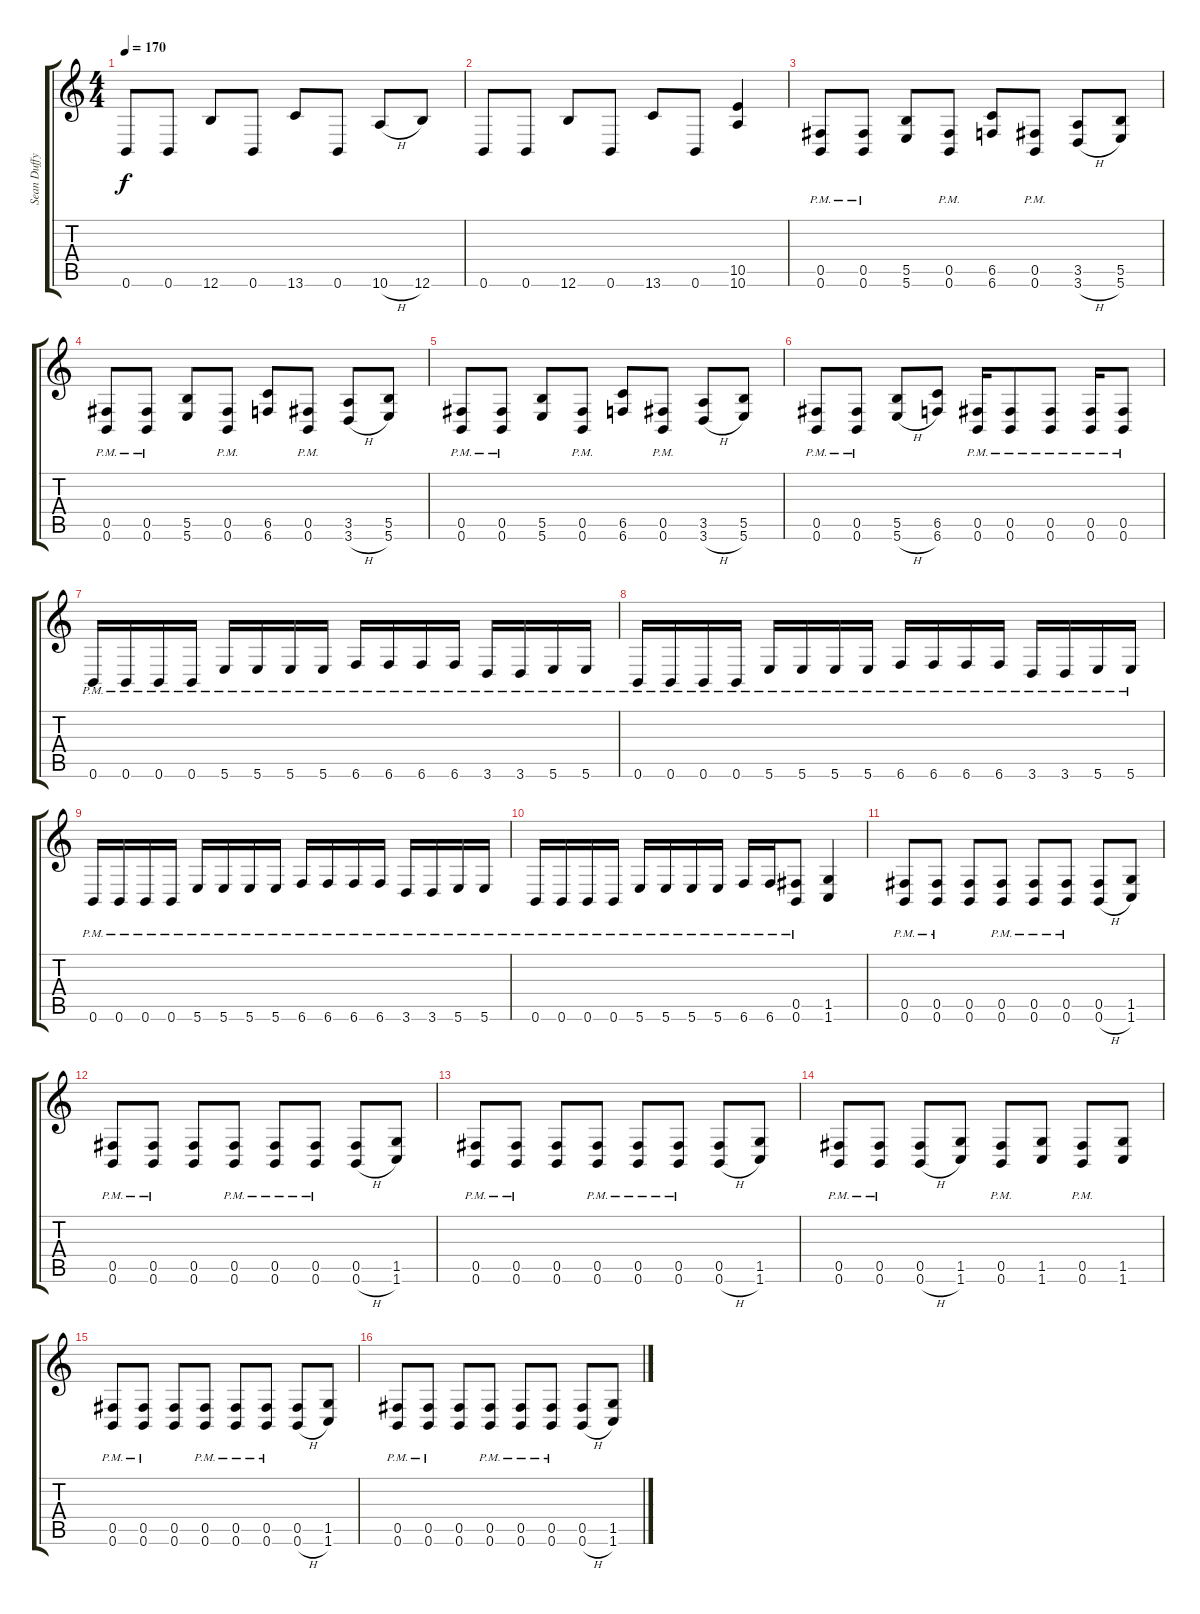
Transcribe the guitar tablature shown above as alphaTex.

\track ("Sean Duffy" "Sean Duffy") {instrument distortionguitar}
\staff {score tabs}
\tuning (Db4 Ab3 E3 B2 Gb2 B1) {hide}
\ts (4 4)
\tempo 170
\clef g2
\ks c
0.6.8{dy f} 0.6.8 12.6.8 0.6.8 13.6.8 0.6.8 10.6{h}.8 12.6.8 |
0.6.8 0.6.8 12.6.8 0.6.8 13.6.8 0.6.8 (10.5 10.6).4 |
(0.5{pm} 0.6{pm}).8 (0.5{pm} 0.6{pm}).8 (5.5 5.6).8 (0.5{pm} 0.6{pm}).8 (6.5 6.6).8 (0.5{pm} 0.6{pm}).8 (3.5 3.6{h}).8 (5.5 5.6).8 |
(0.5{pm} 0.6{pm}).8 (0.5{pm} 0.6{pm}).8 (5.5 5.6).8 (0.5{pm} 0.6{pm}).8 (6.5 6.6).8 (0.5{pm} 0.6{pm}).8 (3.5 3.6{h}).8 (5.5 5.6).8 |
(0.5{pm} 0.6{pm}).8 (0.5{pm} 0.6{pm}).8 (5.5 5.6).8 (0.5{pm} 0.6{pm}).8 (6.5 6.6).8 (0.5{pm} 0.6{pm}).8 (3.5 3.6{h}).8 (5.5 5.6).8 |
(0.5{pm} 0.6{pm}).8 (0.5{pm} 0.6{pm}).8 (5.5 5.6{h}).8 (6.5 6.6).8 (0.5{pm} 0.6{pm}).16 (0.5{pm} 0.6{pm}).8 (0.5{pm} 0.6{pm}).8 (0.5{pm} 0.6{pm}).16 (0.5{pm} 0.6{pm}).8 |
0.6{pm}.16 0.6{pm}.16 0.6{pm}.16 0.6{pm}.16 5.6{pm}.16 5.6{pm}.16 5.6{pm}.16 5.6{pm}.16 6.6{pm}.16 6.6{pm}.16 6.6{pm}.16 6.6{pm}.16 3.6{pm}.16 3.6{pm}.16 5.6{pm}.16 5.6{pm}.16 |
0.6{pm}.16 0.6{pm}.16 0.6{pm}.16 0.6{pm}.16 5.6{pm}.16 5.6{pm}.16 5.6{pm}.16 5.6{pm}.16 6.6{pm}.16 6.6{pm}.16 6.6{pm}.16 6.6{pm}.16 3.6{pm}.16 3.6{pm}.16 5.6{pm}.16 5.6{pm}.16 |
0.6{pm}.16 0.6{pm}.16 0.6{pm}.16 0.6{pm}.16 5.6{pm}.16 5.6{pm}.16 5.6{pm}.16 5.6{pm}.16 6.6{pm}.16 6.6{pm}.16 6.6{pm}.16 6.6{pm}.16 3.6{pm}.16 3.6{pm}.16 5.6{pm}.16 5.6{pm}.16 |
0.6{pm}.16 0.6{pm}.16 0.6{pm}.16 0.6{pm}.16 5.6{pm}.16 5.6{pm}.16 5.6{pm}.16 5.6{pm}.16 6.6{pm}.16 6.6{pm}.16 (0.5{pm} 0.6{pm}).8 (1.5 1.6).4 |
(0.5{pm} 0.6{pm}).8 (0.5{pm} 0.6{pm}).8 (0.5 0.6).8 (0.5{pm} 0.6{pm}).8 (0.5{pm} 0.6{pm}).8 (0.5{pm} 0.6{pm}).8 (0.5 0.6{h}).8 (1.5 1.6).8 |
(0.5{pm} 0.6{pm}).8 (0.5{pm} 0.6{pm}).8 (0.5 0.6).8 (0.5{pm} 0.6{pm}).8 (0.5{pm} 0.6{pm}).8 (0.5{pm} 0.6{pm}).8 (0.5 0.6{h}).8 (1.5 1.6).8 |
(0.5{pm} 0.6{pm}).8 (0.5{pm} 0.6{pm}).8 (0.5 0.6).8 (0.5{pm} 0.6{pm}).8 (0.5{pm} 0.6{pm}).8 (0.5{pm} 0.6{pm}).8 (0.5 0.6{h}).8 (1.5 1.6).8 |
(0.5{pm} 0.6{pm}).8 (0.5{pm} 0.6{pm}).8 (0.5 0.6{h}).8 (1.5 1.6).8 (0.5{pm} 0.6{pm}).8 (1.5 1.6).8 (0.5{pm} 0.6{pm}).8 (1.5 1.6).8 |
(0.5{pm} 0.6{pm}).8 (0.5{pm} 0.6{pm}).8 (0.5 0.6).8 (0.5{pm} 0.6{pm}).8 (0.5{pm} 0.6{pm}).8 (0.5{pm} 0.6{pm}).8 (0.5 0.6{h}).8 (1.5 1.6).8 |
(0.5{pm} 0.6{pm}).8 (0.5{pm} 0.6{pm}).8 (0.5 0.6).8 (0.5{pm} 0.6{pm}).8 (0.5{pm} 0.6{pm}).8 (0.5{pm} 0.6{pm}).8 (0.5 0.6{h}).8 (1.5 1.6).8
